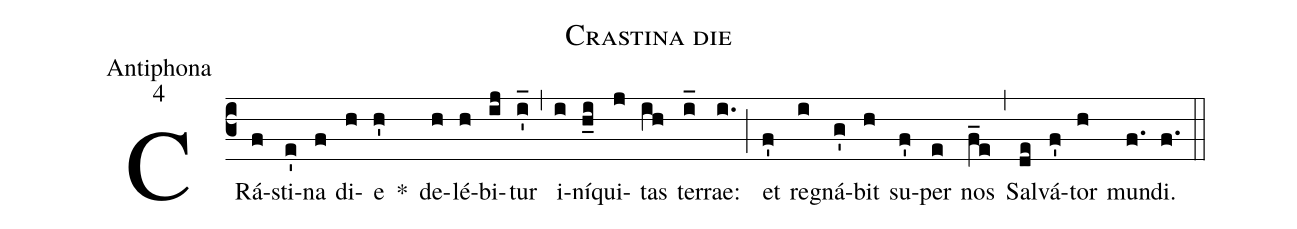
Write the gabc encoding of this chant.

name:Crastina die;
office-part:Antiphona;
mode:4;
%%
(c3) CRá(f)sti(e')na(f) di(h)e(h') *() de(h)lé(h)bi(ij)tur(i'_) (,) i(i)ní(h_i)qui(j)tas(ih) ter(i_)rae:(i.) (;) et(f') re(i)gná(g')bit(h) su(f')per(e) nos(f_e) (,) Sal(de)vá(f')tor(h) mun(f.)di.(f.) (::)
